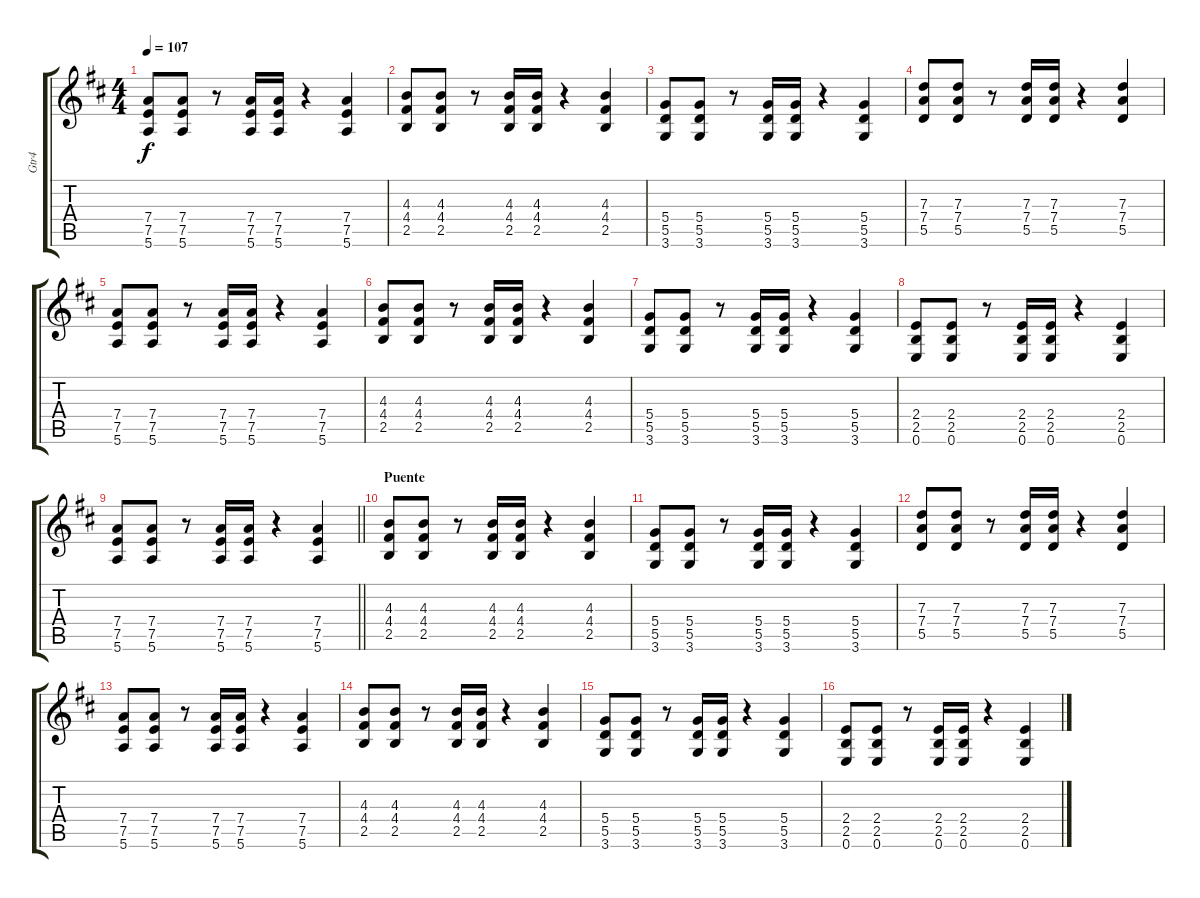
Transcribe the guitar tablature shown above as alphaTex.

\track ("Gtr4" "Gtr4") {instrument distortionguitar}
\staff {score tabs}
\tuning (E4 B3 G3 D3 A2 E2) {hide}
\ts (4 4)
\tempo 107
\clef g2
\ks d
(7.4 7.5 5.6).8{dy f} (7.4 7.5 5.6).8 r.8 (7.4 7.5 5.6).16 (7.4 7.5 5.6).16 r.4 (7.4 7.5 5.6).4 |
(4.3 4.4 2.5).8 (4.3 4.4 2.5).8 r.8 (4.3 4.4 2.5).16 (4.3 4.4 2.5).16 r.4 (4.3 4.4 2.5).4 |
(5.4 5.5 3.6).8 (5.4 5.5 3.6).8 r.8 (5.4 5.5 3.6).16 (5.4 5.5 3.6).16 r.4 (5.4 5.5 3.6).4 |
(7.3 7.4 5.5).8 (7.3 7.4 5.5).8 r.8 (7.3 7.4 5.5).16 (7.3 7.4 5.5).16 r.4 (7.3 7.4 5.5).4 |
(7.4 7.5 5.6).8 (7.4 7.5 5.6).8 r.8 (7.4 7.5 5.6).16 (7.4 7.5 5.6).16 r.4 (7.4 7.5 5.6).4 |
(4.3 4.4 2.5).8 (4.3 4.4 2.5).8 r.8 (4.3 4.4 2.5).16 (4.3 4.4 2.5).16 r.4 (4.3 4.4 2.5).4 |
(5.4 5.5 3.6).8 (5.4 5.5 3.6).8 r.8 (5.4 5.5 3.6).16 (5.4 5.5 3.6).16 r.4 (5.4 5.5 3.6).4 |
(2.4 2.5 0.6).8 (2.4 2.5 0.6).8 r.8 (2.4 2.5 0.6).16 (2.4 2.5 0.6).16 r.4 (2.4 2.5 0.6).4 |
\barLineRight lightlight
(7.4 7.5 5.6).8 (7.4 7.5 5.6).8 r.8 (7.4 7.5 5.6).16 (7.4 7.5 5.6).16 r.4 (7.4 7.5 5.6).4 |
\section ("" "Puente")
(4.3 4.4 2.5).8 (4.3 4.4 2.5).8 r.8 (4.3 4.4 2.5).16 (4.3 4.4 2.5).16 r.4 (4.3 4.4 2.5).4 |
(5.4 5.5 3.6).8 (5.4 5.5 3.6).8 r.8 (5.4 5.5 3.6).16 (5.4 5.5 3.6).16 r.4 (5.4 5.5 3.6).4 |
(7.3 7.4 5.5).8 (7.3 7.4 5.5).8 r.8 (7.3 7.4 5.5).16 (7.3 7.4 5.5).16 r.4 (7.3 7.4 5.5).4 |
(7.4 7.5 5.6).8 (7.4 7.5 5.6).8 r.8 (7.4 7.5 5.6).16 (7.4 7.5 5.6).16 r.4 (7.4 7.5 5.6).4 |
(4.3 4.4 2.5).8 (4.3 4.4 2.5).8 r.8 (4.3 4.4 2.5).16 (4.3 4.4 2.5).16 r.4 (4.3 4.4 2.5).4 |
(5.4 5.5 3.6).8 (5.4 5.5 3.6).8 r.8 (5.4 5.5 3.6).16 (5.4 5.5 3.6).16 r.4 (5.4 5.5 3.6).4 |
(2.4 2.5 0.6).8 (2.4 2.5 0.6).8 r.8 (2.4 2.5 0.6).16 (2.4 2.5 0.6).16 r.4 (2.4 2.5 0.6).4
